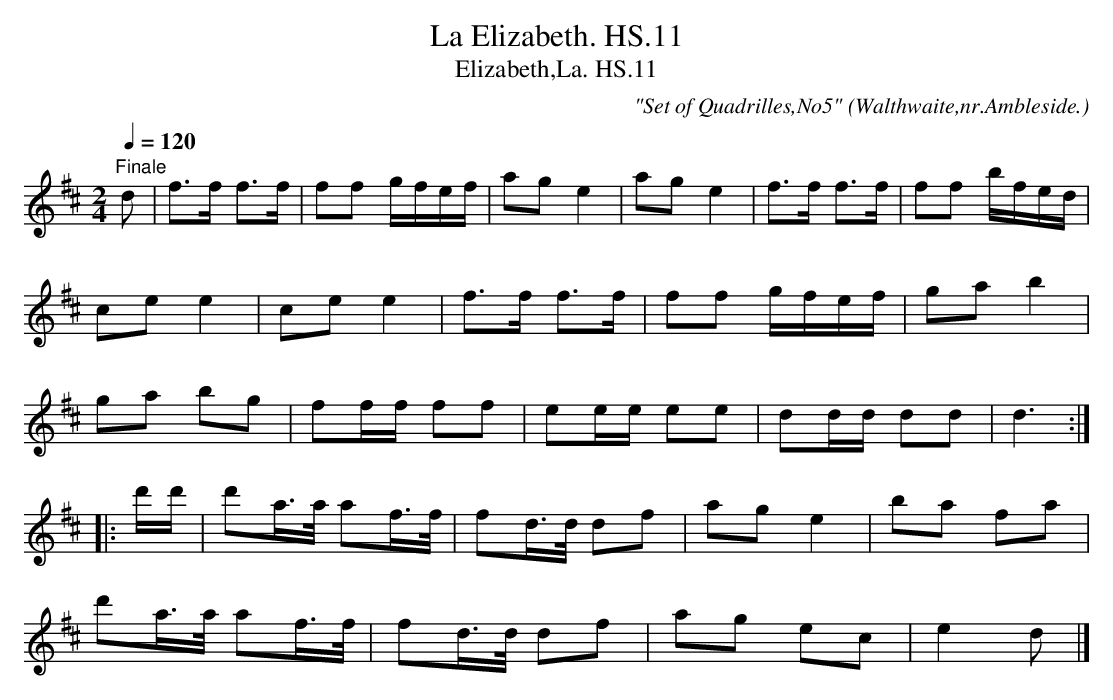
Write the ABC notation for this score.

X:1
T:La Elizabeth. HS.11
T:Elizabeth,La. HS.11
C:"Set of Quadrilles,No5"
L:1/8
M:2/4
O:Walthwaite,nr.Ambleside.
Q:1/4=120
K:D
"Finale"d|f>f f>f|ff g/f/e/f/|age2|age2|\
f>f f>f|ff b/f/e/d/|!
cee2|cee2|\
f>f f>f|ff g/f/e/f/|gab2|!
ga bg|ff/f/ ff|ee/e/ ee|dd/d/ dd|d3:|!
|:d'/d'/|d'a3/4a/4 af3/4f/4|fd3/4d/4 df|age2|ba fa|!
d'a3/4a/4 af3/4f/4|fd3/4d/4 df|ag ec|e2d|]
